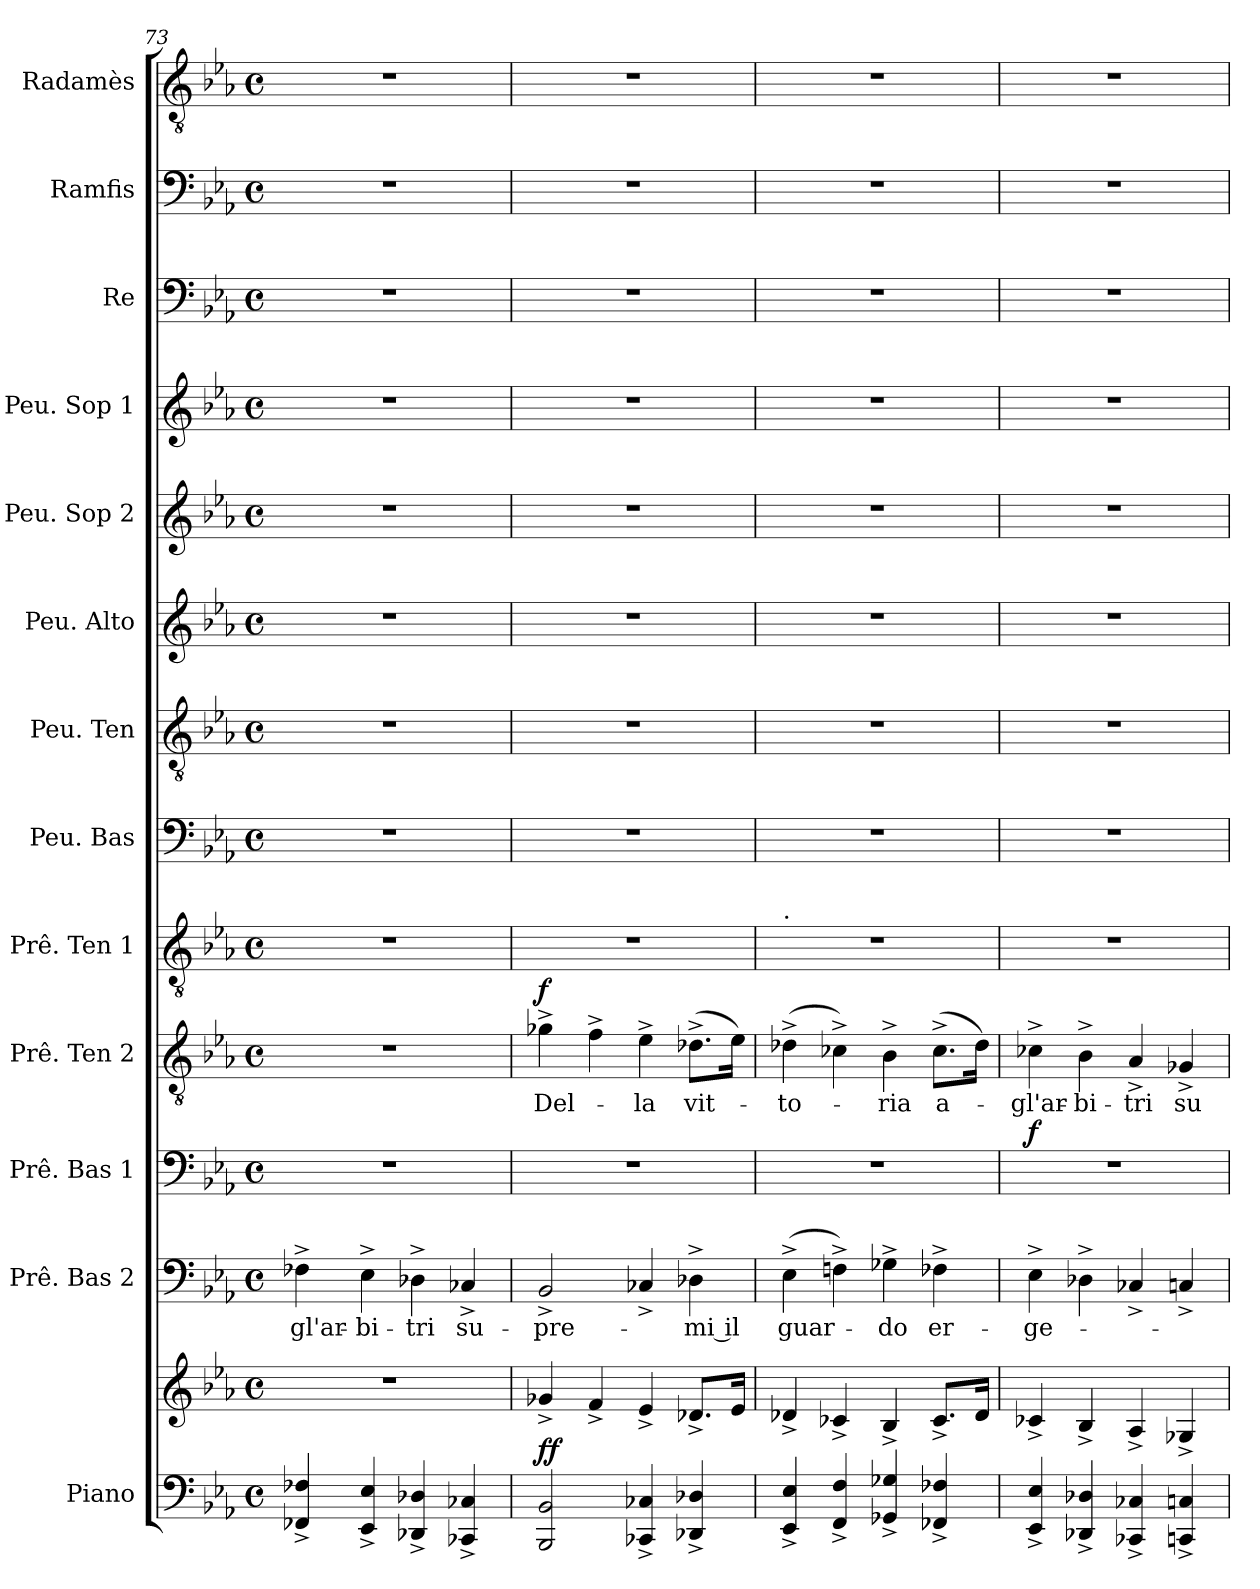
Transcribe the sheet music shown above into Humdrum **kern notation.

**kern	**kern	**dynam	**kern	**text	**kern	**dynam	**kern	**text	**dynam	**kern	**kern	**kern	**kern	**kern	**kern	**kern	**kern	**kern
*part13	*part13	*part13	*part12	*part12	*part11	*part11	*part10	*part10	*part10	*part9	*part8	*part7	*part6	*part5	*part4	*part3	*part2	*part1
*staff14	*staff13	*staff13/14	*staff12	*staff12	*staff11	*staff11	*staff10	*staff10	*staff10	*staff9	*staff8	*staff7	*staff6	*staff5	*staff4	*staff3	*staff2	*staff1
*I"Piano	*	*	*I"Prê. Bas 2	*	*I"Prê. Bas 1	*	*I"Prê. Ten 2	*	*	*I"Prê. Ten 1	*I"Peu. Bas	*I"Peu. Ten	*I"Peu. Alto	*I"Peu. Sop 2	*I"Peu. Sop 1	*I"Re	*I"Ramfis	*I"Radamès
*I'Pno	*	*	*I'Prê. B2	*	*I'Prê. B1	*	*I'Prê. T2	*	*	*I'Prê. T1	*I'Peu. Bas	*I'Peu. Ten	*I'Peu. Alto	*I'Peu. S2	*I'Peu. S1	*I'Re	*I'Ram.	*I'Rad.
*clefF4	*clefG2	*	*clefF4	*	*clefF4	*	*clefGv2	*	*	*clefGv2	*clefF4	*clefGv2	*clefG2	*clefG2	*clefG2	*clefF4	*clefF4	*clefGv2
*k[b-e-a-]	*k[b-e-a-]	*	*k[b-e-a-]	*	*k[b-e-a-]	*	*k[b-e-a-]	*	*	*k[b-e-a-]	*k[b-e-a-]	*k[b-e-a-]	*k[b-e-a-]	*k[b-e-a-]	*k[b-e-a-]	*k[b-e-a-]	*k[b-e-a-]	*k[b-e-a-]
*M4/4	*M4/4	*	*M4/4	*	*M4/4	*	*M4/4	*	*	*M4/4	*M4/4	*M4/4	*M4/4	*M4/4	*M4/4	*M4/4	*M4/4	*M4/4
*met(c)	*met(c)	*	*met(c)	*	*met(c)	*	*met(c)	*	*	*met(c)	*met(c)	*met(c)	*met(c)	*met(c)	*met(c)	*met(c)	*met(c)	*met(c)
=73	=73	=73	=73	=73	=73	=73	=73	=73	=73	=73	=73	=73	=73	=73	=73	=73	=73	=73
!	!	!	!	!LO:LY:b:color=#AA0000	!	!	!	!	!	!	!	!	!	!	!	!	!	!
4FF-X/^ 4F-X/^	1r	.	4F-X^\	-gl'ar-	1r	.	1r	.	.	1r	1r	1r	1r	1r	1r	1r	1r	1r
!	!	!	!	!LO:LY:b:color=#AA0000	!	!	!	!	!	!	!	!	!	!	!	!	!	!
4EE-/^ 4E-/^	.	.	4E-^\	-bi-	.	.	.	.	.	.	.	.	.	.	.	.	.	.
!	!	!	!	!LO:LY:b:color=#AA0000	!	!	!	!	!	!	!	!	!	!	!	!	!	!
4DD-X/^ 4D-X/^	.	.	4D-X^\	-tri	.	.	.	.	.	.	.	.	.	.	.	.	.	.
!	!	!	!	!LO:LY:b:color=#AA0000	!	!	!	!	!	!	!	!	!	!	!	!	!	!
4CC-X/^ 4C-X/^	.	.	4C-X^/	su-	.	.	.	.	.	.	.	.	.	.	.	.	.	.
=74	=74	=74	=74	=74	=74	=74	=74	=74	=74	=74	=74	=74	=74	=74	=74	=74	=74	=74
!	!	!LO:DY:a=2	!	!LO:LY:b:color=#AA0000	!	!	!	!LO:LY:b:color=#0055FF	!	!	!	!	!	!	!	!	!	!
!	!	!LO:DY:n=1:a	!	!	!	!	!	!	!LO:DY:a	!	!	!	!	!	!	!	!	!
2BBB-/ 2BB-/	4g-X^/	f f	2BB-^/	-pre-	1r	.	4g-X^\	Del-	f	1r	1r	1r	1r	1r	1r	1r	1r	1r
.	4f^/	.	.	.	.	.	4f^\	.	.	.	.	.	.	.	.	.	.	.
!	!	!	!	!	!	!	!	!LO:LY:b:color=#0055FF	!	!	!	!	!	!	!	!	!	!
4CC-X/^ 4C-X/^	4e-^/	.	4C-X^/	.	.	.	4e-^\	-la	.	.	.	.	.	.	.	.	.	.
!	!	!	!	!LO:LY:b:color=#AA0000	!	!	!	!LO:LY:b:color=#0055FF	!	!	!	!	!	!	!	!	!	!
4DD-X/^ 4D-X/^	8.d-X^/L	.	4D-X^\	mi il	.	.	(>8.d-X^\L	vit-	.	.	.	.	.	.	.	.	.	.
.	16e-/Jk	.	.	.	.	.	16e-\Jk)	.	.	.	.	.	.	.	.	.	.	.
!!LO:LB:g=z
=75	=75	=75	=75	=75	=75	=75	=75	=75	=75	=75	=75	=75	=75	=75	=75	=75	=75	=75
!	!	!	!	!	!	!	!	!	!	!LO:TX:a:t=.	!	!	!	!	!	!	!	!
!	!	!	!	!LO:LY:b:color=#AA0000	!	!	!	!LO:LY:b:color=#0055FF	!	!	!	!	!	!	!	!	!	!
4EE-/^ 4E-/^	4d-X^/	.	(>4E-^\	guar-	1r	.	(>4d-X^\	-to-	.	1r	1r	1r	1r	1r	1r	1r	1r	1r
4FF/^ 4F/^	4c-X^/	.	4Fn^\)	.	.	.	4c-X^\)	.	.	.	.	.	.	.	.	.	.	.
!	!	!	!	!LO:LY:b:color=#AA0000	!	!	!	!LO:LY:b:color=#0055FF	!	!	!	!	!	!	!	!	!	!
4GG-X/^ 4G-X/^	4B-^/	.	4G-X^\	-do	.	.	4B-^\	-ria	.	.	.	.	.	.	.	.	.	.
!	!	!	!	!LO:LY:b:color=#AA0000	!	!	!	!LO:LY:b:color=#0055FF	!	!	!	!	!	!	!	!	!	!
4FF-X/^ 4F-X/^	8.c-^/L	.	4F-X^\	er-	.	.	(>8.c-^\L	a-	.	.	.	.	.	.	.	.	.	.
.	16d-/Jk	.	.	.	.	.	16d-\Jk)	.	.	.	.	.	.	.	.	.	.	.
=76	=76	=76	=76	=76	=76	=76	=76	=76	=76	=76	=76	=76	=76	=76	=76	=76	=76	=76
!	!	!	!	!LO:LY:b:color=#AA0000	!	!LO:DY:a	!	!LO:LY:b:color=#0055FF	!	!	!	!	!	!	!	!	!	!
4EE-/^ 4E-/^	4c-X^/	.	4E-^\	-ge-	1r	f	4c-X^\	-gl'ar-	.	1r	1r	1r	1r	1r	1r	1r	1r	1r
!	!	!	!	!	!	!	!	!LO:LY:b:color=#0055FF	!	!	!	!	!	!	!	!	!	!
4DD-X/^ 4D-X/^	4B-^/	.	4D-X^\	.	.	.	4B-^\	-bi-	.	.	.	.	.	.	.	.	.	.
!	!	!	!	!	!	!	!	!LO:LY:b:color=#0055FF	!	!	!	!	!	!	!	!	!	!
4CC-X/^ 4C-X/^	4A-^/	.	4C-X^/	.	.	.	4A-^/	-tri	.	.	.	.	.	.	.	.	.	.
!	!	!	!	!	!	!	!	!LO:LY:b:color=#0055FF	!	!	!	!	!	!	!	!	!	!
4CCn/^ 4Cn/^	4G-X^/	.	4Cn^/	.	.	.	4G-X^/	su-	.	.	.	.	.	.	.	.	.	.
=	=	=	=	=	=	=	=	=	=	=	=	=	=	=	=	=	=	=
*-	*-	*-	*-	*-	*-	*-	*-	*-	*-	*-	*-	*-	*-	*-	*-	*-	*-	*-
